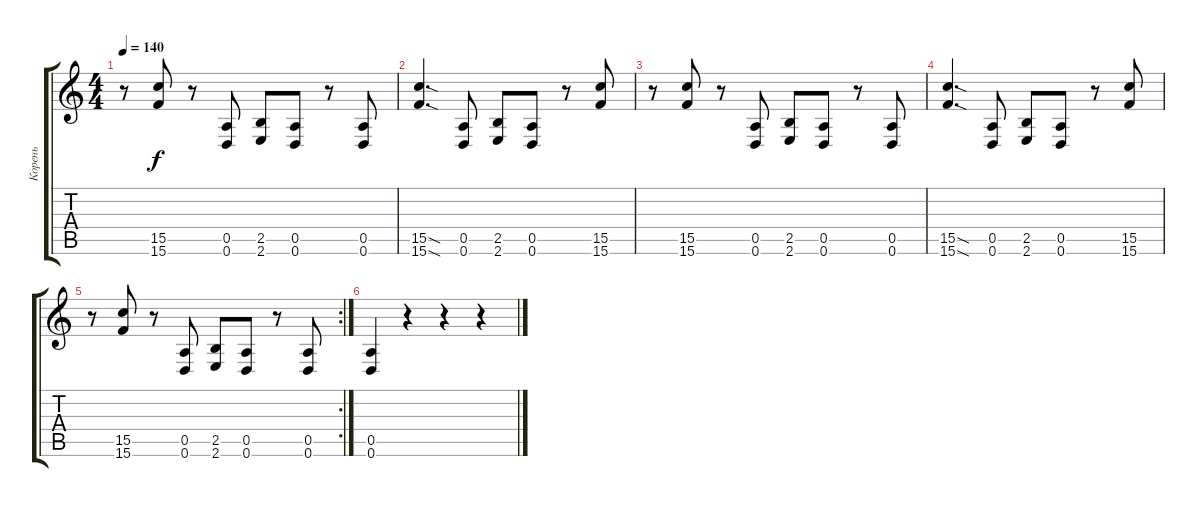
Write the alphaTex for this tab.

\track ("Корень" "Корень") {instrument overdrivenguitar}
\staff {score tabs}
\tuning (E4 B3 G3 D3 A2 D2) {hide}
\ts (4 4)
\tempo 140
\clef g2
\ks c
r.8{dy f} (15.5 15.6).8 r.8 (0.5 0.6).8 (2.5 2.6).8 (0.5 0.6).8 r.8 (0.5 0.6).8 |
(15.5{sod} 15.6{sod}).4{d} (0.5 0.6).8 (2.5 2.6).8 (0.5 0.6).8 r.8 (15.5 15.6).8 |
r.8 (15.5 15.6).8 r.8 (0.5 0.6).8 (2.5 2.6).8 (0.5 0.6).8 r.8 (0.5 0.6).8 |
(15.5{sod} 15.6{sod}).4{d} (0.5 0.6).8 (2.5 2.6).8 (0.5 0.6).8 r.8 (15.5 15.6).8 |
\rc 2
r.8 (15.5 15.6).8 r.8 (0.5 0.6).8 (2.5 2.6).8 (0.5 0.6).8 r.8 (0.5 0.6).8 |
(0.5 0.6).4 r.4 r.4 r.4
